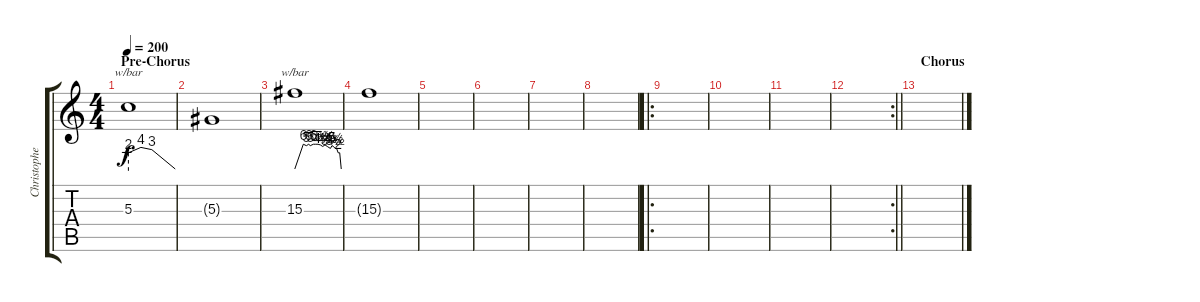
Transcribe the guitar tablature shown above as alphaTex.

\track ("Christopher Lead" "Christophe") {instrument distortionguitar}
\staff {score tabs}
\tuning (C4 G3 Eb3 Bb2 F2 C2) {hide}
\ts (4 4)
\section ("" "Pre-Chorus")
\tempo 200
\clef g2
\ks c
5.3.1{tbe (custom default 0 8 16 16 30 12 60 0) dy f instrument guitarharmonics} |
5.3{t}.1 |
15.3.1{tbe (custom default 0 0 11 24 15 20 18 24 20 20 24 24 27 24 30 24 33 22 36 18 39 22 42 18 46 14 48 20 50 18 52 14 54 14 56 8 58 8 60 0)} |
15.3{t}.1 |
|
|
|
|
\ro
|
|
|
\rc 2
\barLineRight lightlight
|
\section ("" "Chorus")
